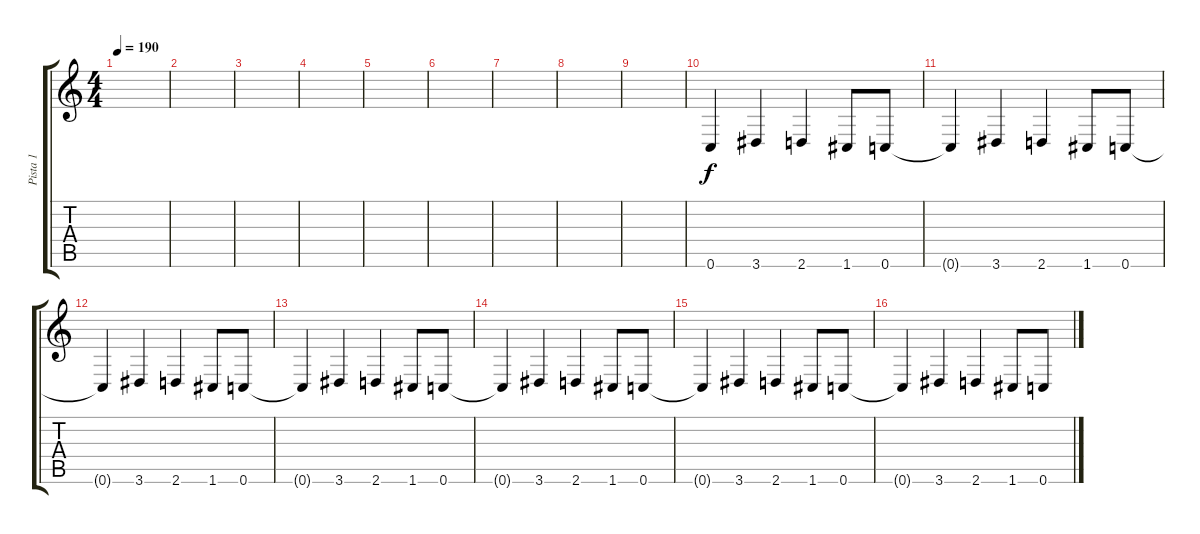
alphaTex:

\track ("Pista 1" "Pista 1") {instrument distortionguitar}
\staff {score tabs}
\tuning (C4 G3 Eb3 Bb2 F2 C2) {hide}
\ts (4 4)
\tempo 190
\clef g2
\ks c
|
|
|
|
|
|
|
|
|
0.6.4 3.6.4 2.6.4 1.6.8 0.6.8 |
0.6{t}.4 3.6.4 2.6.4 1.6.8 0.6.8 |
0.6{t}.4 3.6.4 2.6.4 1.6.8 0.6.8 |
0.6{t}.4 3.6.4 2.6.4 1.6.8 0.6.8 |
0.6{t}.4 3.6.4 2.6.4 1.6.8 0.6.8 |
0.6{t}.4 3.6.4 2.6.4 1.6.8 0.6.8 |
0.6{t}.4 3.6.4 2.6.4 1.6.8 0.6.8
